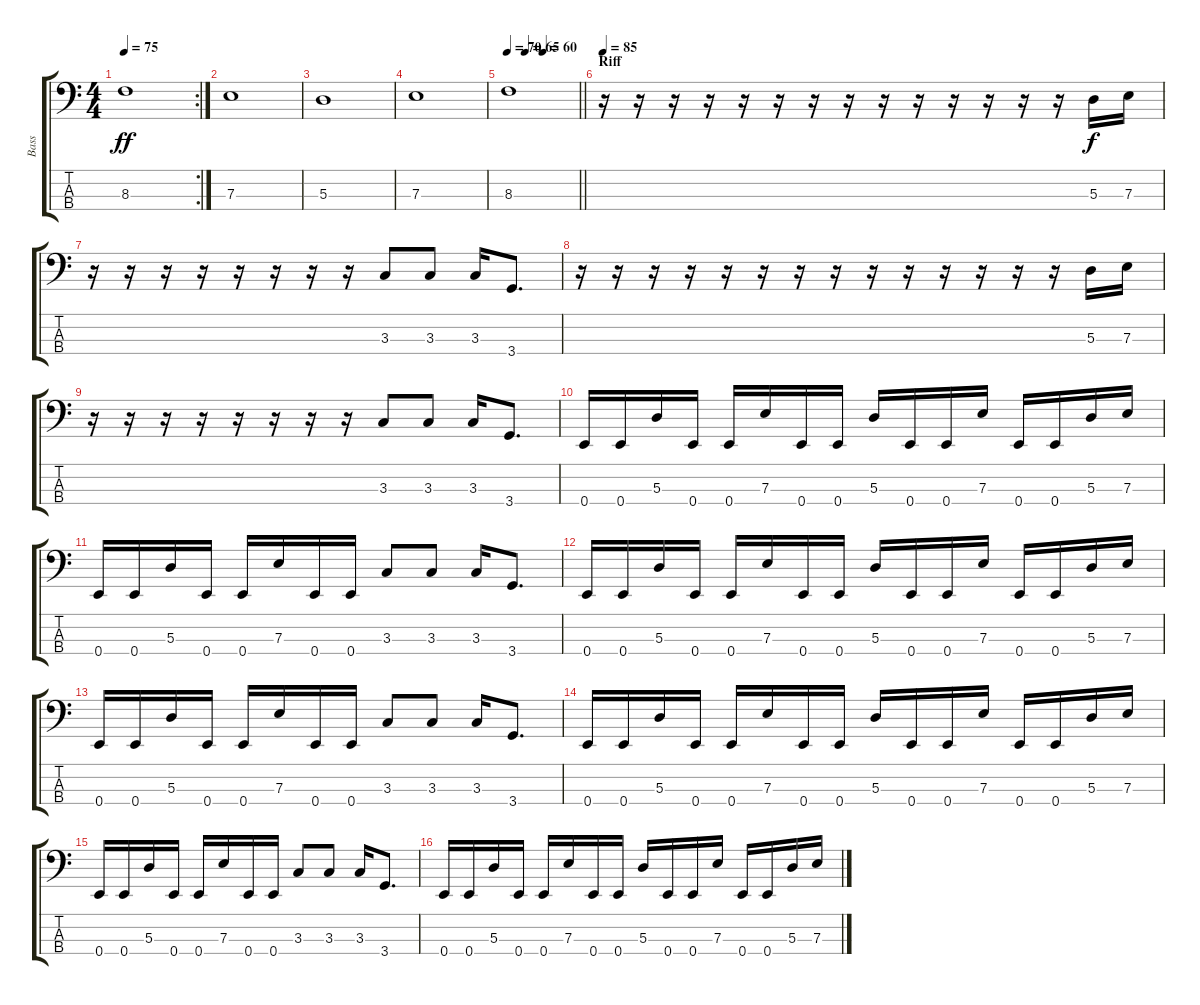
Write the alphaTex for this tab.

\track ("Bass" "Bass") {instrument electricbasspick}
\staff {score tabs}
\tuning (G2 D2 A1 E1) {hide}
\rc 2
\ts (4 4)
\tempo 75
\clef f4
\ks aminor
8.3.1{dy ff} |
7.3.1 |
5.3.1 |
7.3.1 |
\tempo 70
\tempo (65 0.25)
\tempo (60 0.5)
\barLineRight lightlight
8.3.1 |
\section ("" "Riff")
\tempo 85
r.16 r.16 r.16 r.16 r.16 r.16 r.16 r.16 r.16 r.16 r.16 r.16 r.16 r.16 5.3.16{dy f} 7.3.16 |
r.16 r.16 r.16 r.16 r.16 r.16 r.16 r.16 3.3.8 3.3.8 3.3.16 3.4.8{d} |
r.16 r.16 r.16 r.16 r.16 r.16 r.16 r.16 r.16 r.16 r.16 r.16 r.16 r.16 5.3.16 7.3.16 |
r.16 r.16 r.16 r.16 r.16 r.16 r.16 r.16 3.3.8 3.3.8 3.3.16 3.4.8{d} |
0.4.16 0.4.16 5.3.16 0.4.16 0.4.16 7.3.16 0.4.16 0.4.16 5.3.16 0.4.16 0.4.16 7.3.16 0.4.16 0.4.16 5.3.16 7.3.16 |
0.4.16 0.4.16 5.3.16 0.4.16 0.4.16 7.3.16 0.4.16 0.4.16 3.3.8 3.3.8 3.3.16 3.4.8{d} |
0.4.16 0.4.16 5.3.16 0.4.16 0.4.16 7.3.16 0.4.16 0.4.16 5.3.16 0.4.16 0.4.16 7.3.16 0.4.16 0.4.16 5.3.16 7.3.16 |
0.4.16 0.4.16 5.3.16 0.4.16 0.4.16 7.3.16 0.4.16 0.4.16 3.3.8 3.3.8 3.3.16 3.4.8{d} |
0.4.16 0.4.16 5.3.16 0.4.16 0.4.16 7.3.16 0.4.16 0.4.16 5.3.16 0.4.16 0.4.16 7.3.16 0.4.16 0.4.16 5.3.16 7.3.16 |
0.4.16 0.4.16 5.3.16 0.4.16 0.4.16 7.3.16 0.4.16 0.4.16 3.3.8 3.3.8 3.3.16 3.4.8{d} |
0.4.16 0.4.16 5.3.16 0.4.16 0.4.16 7.3.16 0.4.16 0.4.16 5.3.16 0.4.16 0.4.16 7.3.16 0.4.16 0.4.16 5.3.16 7.3.16
